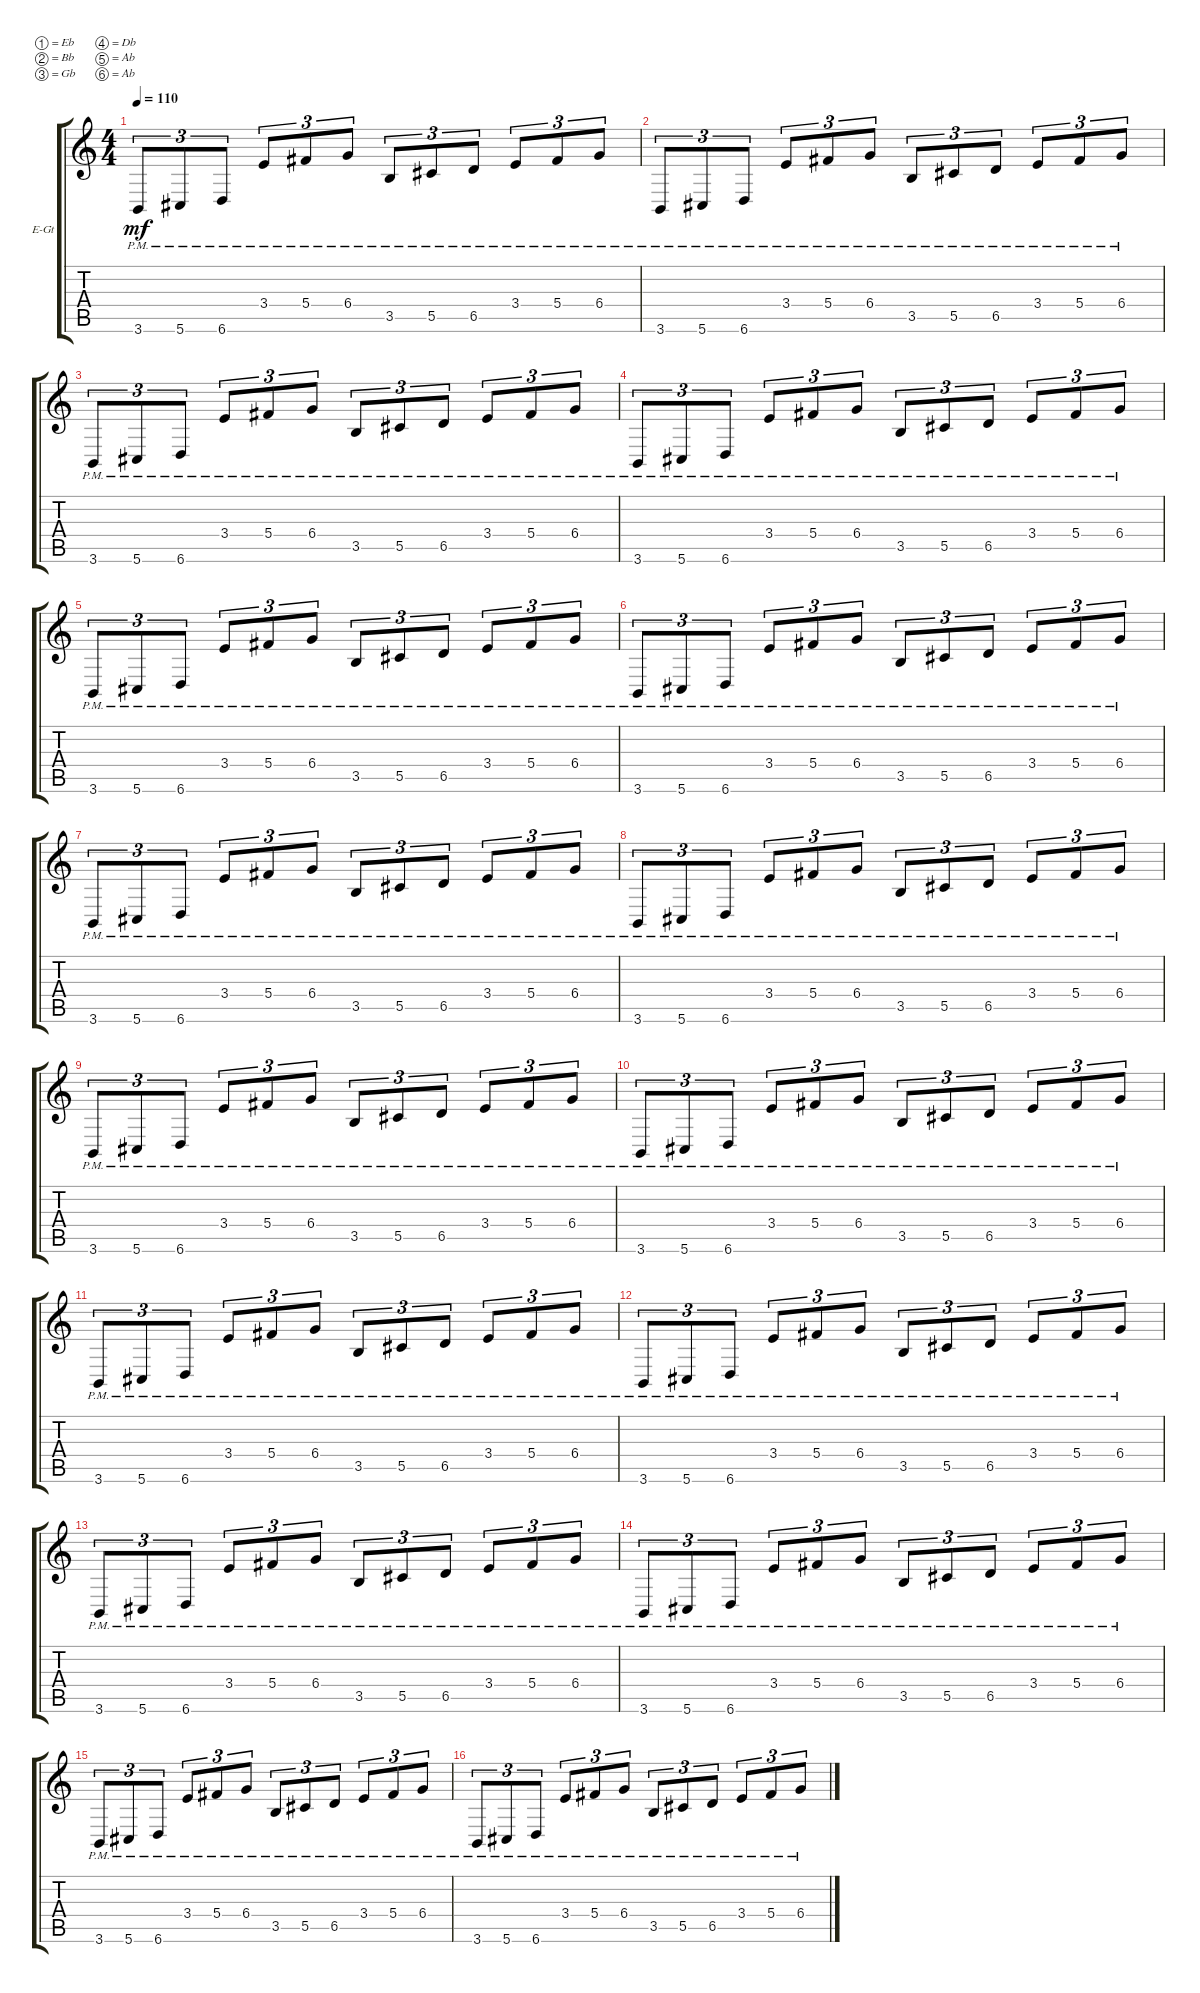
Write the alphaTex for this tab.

\defaultSystemsLayout 4
\bracketExtendMode groupsimilarinstruments
\firstSystemTrackNameOrientation horizontal
\otherSystemsTrackNameOrientation horizontal
\track ("Electric Guitar" "E-Gt") {instrument electricguitarclean}
\staff {score tabs}
\tuning (Eb4 Bb3 Gb3 Db3 Ab2 Ab1)
\ts (4 4)
\tempo 110
\clef g2
\ks c
3.6{pm}.8{tu (3 2) dy mf instrument electricguitarclean} 5.6{pm}.8{tu (3 2)} 6.6{pm}.8{tu (3 2)} 3.4{pm}.8{tu (3 2)} 5.4{pm}.8{tu (3 2)} 6.4{pm}.8{tu (3 2)} 3.5{pm}.8{tu (3 2)} 5.5{pm}.8{tu (3 2)} 6.5{pm}.8{tu (3 2)} 3.4{pm}.8{tu (3 2)} 5.4{pm}.8{tu (3 2)} 6.4{pm}.8{tu (3 2)} |
3.6{pm}.8{tu (3 2)} 5.6{pm}.8{tu (3 2)} 6.6{pm}.8{tu (3 2)} 3.4{pm}.8{tu (3 2)} 5.4{pm}.8{tu (3 2)} 6.4{pm}.8{tu (3 2)} 3.5{pm}.8{tu (3 2)} 5.5{pm}.8{tu (3 2)} 6.5{pm}.8{tu (3 2)} 3.4{pm}.8{tu (3 2)} 5.4{pm}.8{tu (3 2)} 6.4{pm}.8{tu (3 2)} |
3.6{pm}.8{tu (3 2)} 5.6{pm}.8{tu (3 2)} 6.6{pm}.8{tu (3 2)} 3.4{pm}.8{tu (3 2)} 5.4{pm}.8{tu (3 2)} 6.4{pm}.8{tu (3 2)} 3.5{pm}.8{tu (3 2)} 5.5{pm}.8{tu (3 2)} 6.5{pm}.8{tu (3 2)} 3.4{pm}.8{tu (3 2)} 5.4{pm}.8{tu (3 2)} 6.4{pm}.8{tu (3 2)} |
3.6{pm}.8{tu (3 2)} 5.6{pm}.8{tu (3 2)} 6.6{pm}.8{tu (3 2)} 3.4{pm}.8{tu (3 2)} 5.4{pm}.8{tu (3 2)} 6.4{pm}.8{tu (3 2)} 3.5{pm}.8{tu (3 2)} 5.5{pm}.8{tu (3 2)} 6.5{pm}.8{tu (3 2)} 3.4{pm}.8{tu (3 2)} 5.4{pm}.8{tu (3 2)} 6.4{pm}.8{tu (3 2)} |
3.6{pm}.8{tu (3 2)} 5.6{pm}.8{tu (3 2)} 6.6{pm}.8{tu (3 2)} 3.4{pm}.8{tu (3 2)} 5.4{pm}.8{tu (3 2)} 6.4{pm}.8{tu (3 2)} 3.5{pm}.8{tu (3 2)} 5.5{pm}.8{tu (3 2)} 6.5{pm}.8{tu (3 2)} 3.4{pm}.8{tu (3 2)} 5.4{pm}.8{tu (3 2)} 6.4{pm}.8{tu (3 2)} |
3.6{pm}.8{tu (3 2)} 5.6{pm}.8{tu (3 2)} 6.6{pm}.8{tu (3 2)} 3.4{pm}.8{tu (3 2)} 5.4{pm}.8{tu (3 2)} 6.4{pm}.8{tu (3 2)} 3.5{pm}.8{tu (3 2)} 5.5{pm}.8{tu (3 2)} 6.5{pm}.8{tu (3 2)} 3.4{pm}.8{tu (3 2)} 5.4{pm}.8{tu (3 2)} 6.4{pm}.8{tu (3 2)} |
3.6{pm}.8{tu (3 2)} 5.6{pm}.8{tu (3 2)} 6.6{pm}.8{tu (3 2)} 3.4{pm}.8{tu (3 2)} 5.4{pm}.8{tu (3 2)} 6.4{pm}.8{tu (3 2)} 3.5{pm}.8{tu (3 2)} 5.5{pm}.8{tu (3 2)} 6.5{pm}.8{tu (3 2)} 3.4{pm}.8{tu (3 2)} 5.4{pm}.8{tu (3 2)} 6.4{pm}.8{tu (3 2)} |
3.6{pm}.8{tu (3 2)} 5.6{pm}.8{tu (3 2)} 6.6{pm}.8{tu (3 2)} 3.4{pm}.8{tu (3 2)} 5.4{pm}.8{tu (3 2)} 6.4{pm}.8{tu (3 2)} 3.5{pm}.8{tu (3 2)} 5.5{pm}.8{tu (3 2)} 6.5{pm}.8{tu (3 2)} 3.4{pm}.8{tu (3 2)} 5.4{pm}.8{tu (3 2)} 6.4{pm}.8{tu (3 2)} |
3.6{pm}.8{tu (3 2)} 5.6{pm}.8{tu (3 2)} 6.6{pm}.8{tu (3 2)} 3.4{pm}.8{tu (3 2)} 5.4{pm}.8{tu (3 2)} 6.4{pm}.8{tu (3 2)} 3.5{pm}.8{tu (3 2)} 5.5{pm}.8{tu (3 2)} 6.5{pm}.8{tu (3 2)} 3.4{pm}.8{tu (3 2)} 5.4{pm}.8{tu (3 2)} 6.4{pm}.8{tu (3 2)} |
3.6{pm}.8{tu (3 2)} 5.6{pm}.8{tu (3 2)} 6.6{pm}.8{tu (3 2)} 3.4{pm}.8{tu (3 2)} 5.4{pm}.8{tu (3 2)} 6.4{pm}.8{tu (3 2)} 3.5{pm}.8{tu (3 2)} 5.5{pm}.8{tu (3 2)} 6.5{pm}.8{tu (3 2)} 3.4{pm}.8{tu (3 2)} 5.4{pm}.8{tu (3 2)} 6.4{pm}.8{tu (3 2)} |
3.6{pm}.8{tu (3 2)} 5.6{pm}.8{tu (3 2)} 6.6{pm}.8{tu (3 2)} 3.4{pm}.8{tu (3 2)} 5.4{pm}.8{tu (3 2)} 6.4{pm}.8{tu (3 2)} 3.5{pm}.8{tu (3 2)} 5.5{pm}.8{tu (3 2)} 6.5{pm}.8{tu (3 2)} 3.4{pm}.8{tu (3 2)} 5.4{pm}.8{tu (3 2)} 6.4{pm}.8{tu (3 2)} |
3.6{pm}.8{tu (3 2)} 5.6{pm}.8{tu (3 2)} 6.6{pm}.8{tu (3 2)} 3.4{pm}.8{tu (3 2)} 5.4{pm}.8{tu (3 2)} 6.4{pm}.8{tu (3 2)} 3.5{pm}.8{tu (3 2)} 5.5{pm}.8{tu (3 2)} 6.5{pm}.8{tu (3 2)} 3.4{pm}.8{tu (3 2)} 5.4{pm}.8{tu (3 2)} 6.4{pm}.8{tu (3 2)} |
3.6{pm}.8{tu (3 2)} 5.6{pm}.8{tu (3 2)} 6.6{pm}.8{tu (3 2)} 3.4{pm}.8{tu (3 2)} 5.4{pm}.8{tu (3 2)} 6.4{pm}.8{tu (3 2)} 3.5{pm}.8{tu (3 2)} 5.5{pm}.8{tu (3 2)} 6.5{pm}.8{tu (3 2)} 3.4{pm}.8{tu (3 2)} 5.4{pm}.8{tu (3 2)} 6.4{pm}.8{tu (3 2)} |
3.6{pm}.8{tu (3 2)} 5.6{pm}.8{tu (3 2)} 6.6{pm}.8{tu (3 2)} 3.4{pm}.8{tu (3 2)} 5.4{pm}.8{tu (3 2)} 6.4{pm}.8{tu (3 2)} 3.5{pm}.8{tu (3 2)} 5.5{pm}.8{tu (3 2)} 6.5{pm}.8{tu (3 2)} 3.4{pm}.8{tu (3 2)} 5.4{pm}.8{tu (3 2)} 6.4{pm}.8{tu (3 2)} |
3.6{pm}.8{tu (3 2)} 5.6{pm}.8{tu (3 2)} 6.6{pm}.8{tu (3 2)} 3.4{pm}.8{tu (3 2)} 5.4{pm}.8{tu (3 2)} 6.4{pm}.8{tu (3 2)} 3.5{pm}.8{tu (3 2)} 5.5{pm}.8{tu (3 2)} 6.5{pm}.8{tu (3 2)} 3.4{pm}.8{tu (3 2)} 5.4{pm}.8{tu (3 2)} 6.4{pm}.8{tu (3 2)} |
3.6{pm}.8{tu (3 2)} 5.6{pm}.8{tu (3 2)} 6.6{pm}.8{tu (3 2)} 3.4{pm}.8{tu (3 2)} 5.4{pm}.8{tu (3 2)} 6.4{pm}.8{tu (3 2)} 3.5{pm}.8{tu (3 2)} 5.5{pm}.8{tu (3 2)} 6.5{pm}.8{tu (3 2)} 3.4{pm}.8{tu (3 2)} 5.4{pm}.8{tu (3 2)} 6.4{pm}.8{tu (3 2)}
